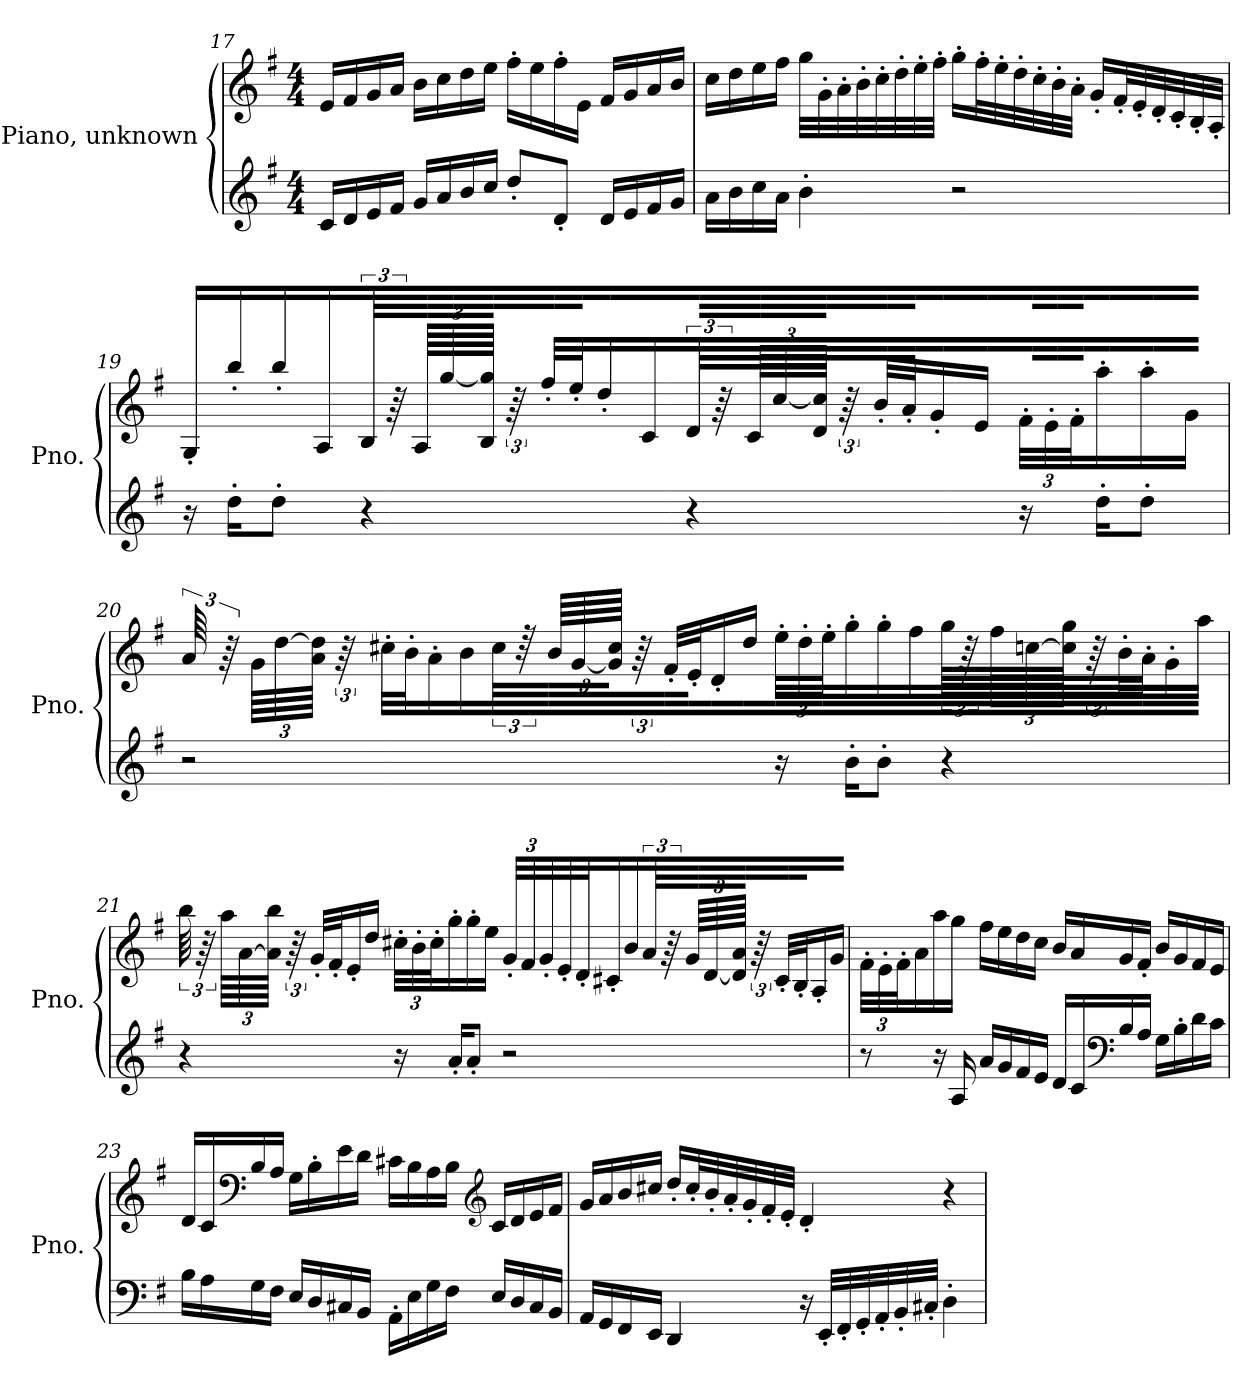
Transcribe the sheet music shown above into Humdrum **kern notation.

**kern	**kern
*part1	*part1
*staff2	*staff1
*I"Piano, unknown	*
*I'Pno.	*
*clefG2	*clefG2
*k[f#]	*k[f#]
*M4/4	*M4/4
=17	=17
16c/LL	16e/LL
16d/	16f#/
16e/	16g/
16f#/JJ	16a/JJ
16g/LL	16b\LL
16a/	16cc\
16b/	16dd\
16cc/JJ	16ee\JJ
8dd'/L	16ff#'\LL
.	16ee\
8d'/J	16ff#'\
.	16e\JJ
16d/LL	16f#/LL
16e/	16g/
16f#/	16a/
16g/JJ	16b/JJ
!!LO:LB:g=z
=18	=18
16a\LL	16cc\LL
16b\	16dd\
16cc\	16ee\
16a\JJ	16ff#\JJ
4b'\	32gg\LLL
.	32g'\
.	32a'\
.	32b'\
.	32cc'\
.	32dd'\
.	32ee'\
.	32ff#'\JJJ
2r	16gg'\LL
.	32ff#'\L
.	32ee'\
.	32dd'\
.	32cc'\
.	32b'\
.	32a'\JJJ
.	16g'/LL
.	32f#'/L
.	32e'/
.	32d'/
.	32c'/
.	32B'/
.	32A'/JJJ
!!LO:LB:g=z
=19	=19
16r	16G'/LL
16dd'\KL	16bb'/
8dd'\J	16bb'/
.	16A/
4r	96B/JJkk
.	96r
.	96A/LLLL
.	[96gg/
.	96B/ 96gg/]JJJJ
.	96r
.	32ff#'/LLL
.	32ee'/J
.	16dd'/
.	16c/
4r	96d/JJkk
.	96r
.	96c/LLLL
.	[96cc/
.	96d/ 96cc/]JJJJ
.	96r
.	32b'/LLL
.	32a'/J
.	16g'/
.	16e/JJ
*	*Xbrackettup
16r	48f#'\LLL
.	48e'\
.	48f#'\J
16dd'\KL	16aa'\
8dd'\J	16aa'\
.	16g\JJ
!!LO:PB:g=z
=20	=20
*	*brackettup
2r	96a/
.	96r
.	96g\LLLL
.	[96dd\
.	96a\ 96dd\]JJJJ
.	96r
.	32cc#X'\LLL
.	32b'\J
.	16a'\
.	16b\
.	96cc#\JJkk
.	96r
.	96b/LLLL
.	[96g/
.	96g/] 96cc#/JJJJ
.	96r
.	32f#'/LLL
.	32e'/J
.	16d'/
.	16dd/JJ
*	*Xbrackettup
16r	48ee'\LLL
.	48dd'\
.	48ee'\J
16b'\KL	16gg'\
8b'\J	16gg'\
.	16ff#\
*	*brackettup
4r	96gg\JJkk
.	96r
.	96ff#\LLLL
.	[96ccn\
.	96cc\] 96gg\JJJJ
.	96r
.	32b'\LLL
.	32a'\J
.	16g'\
.	16aa\JJ
!!LO:LB:g=z
=21	=21
4r	96bb\
.	96r
.	96aa\LLLL
.	[96a\
.	96a\] 96bb\JJJJ
.	96r
.	32g'/LLL
.	32f#'/J
.	16e'/
.	16dd/JJ
*	*Xbrackettup
16r	48cc#X'\LLL
.	48b'\
.	48cc#'\J
16a'/KL	16gg'\
8a'/J	16gg'\
.	16ee\JJ
2r	48g'/LLL
.	48f#/
.	48g'/
.	32e'/
.	32d'/J
.	16c#X'/
.	16b/
*	*brackettup
.	96a/JJkk
.	96r
.	96g/LLLL
.	[96d/
.	96d/] 96a/JJJJ
.	96r
.	32c#'/LLL
.	32B'/J
.	16A'/
.	16g/JJ
!!LO:LB:g=z
=22	=22
*	*Xbrackettup
8r	48f#'\LLL
.	48e'\
.	48f#'\J
.	16a\
16r	16aa\
16A/	16gg\JJ
16a/LL	16ff#\LL
16g/	16ee\
16f#/	16dd\
16e/JJ	16cc\JJ
16d/LL	16b/LL
16c/	16a/
*clefF4	*
16B/	16g/
16A/JJ	16f#'/JJ
16G\LL	16b/LL
16B'\	16g/
16d\	16f#/
16c\JJ	16e/JJ
=23	=23
16B\LL	16d/LL
16A\	16c/
*	*clefF4
16G\	16B/
16F#\JJ	16A/JJ
16E/LL	16G\LL
16D/	16B'\
16C#X/	16e\
16BB/JJ	16d\JJ
16AA'\LL	16c#X\LL
16E\	16B\
16G\	16A\
16F#\JJ	16B\JJ
*	*clefG2
16E/LL	16c#/LL
16D/	16d/
16C#/	16e/
16BB/JJ	16f#/JJ
!!LO:LB:g=z
=24	=24
16AA/LL	16g/LL
16GG/	16a/
16FF#/	16b/
16EE/JJ	16cc#X/JJ
4DD/	16dd'/LL
.	32cc#'/L
.	32b'/
.	32a'/
.	32g'/
.	32f#'/
.	32e'/JJJ
16r	4d'/
32EE'/LLL	.
32FF#'/	.
32GG'/	.
32AA'/	.
32BB'/	.
32C#X'/JJJ	.
4D'\	4r
=	=
*-	*-
